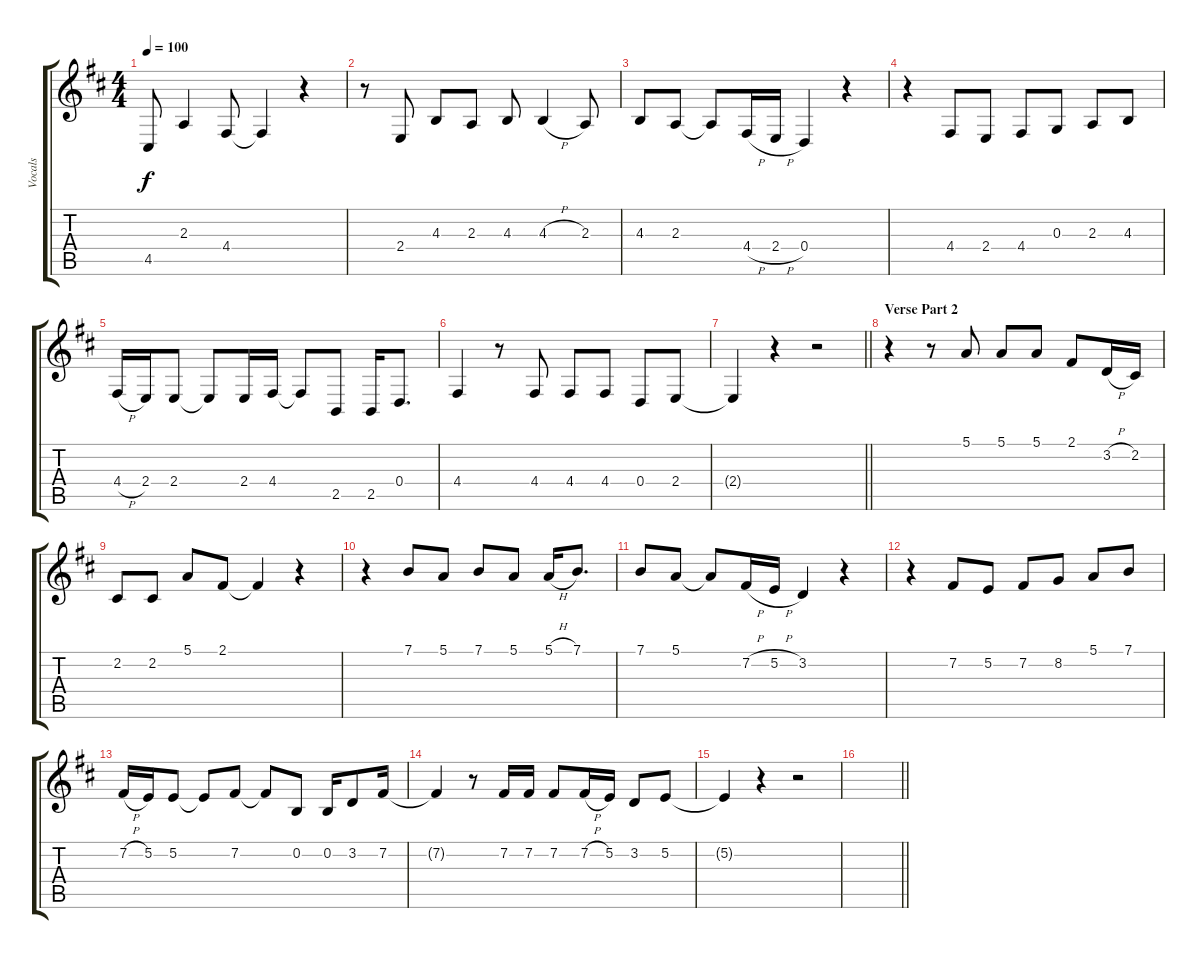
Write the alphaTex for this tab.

\track ("Vocals" "Vocals") {instrument altosax}
\staff {score tabs}
\tuning (E4 B3 G3 D3 A2 E2) {hide}
\ts (4 4)
\tempo 100
\clef g2
\ks d
4.5.8{dy f} 2.3.4 4.4.8 4.4{t}.4 r.4 |
r.8 2.4.8 4.3.8 2.3.8 4.3.8 4.3{h}.4 2.3.8 |
4.3.8 2.3.8 2.3{t}.8 4.4{h}.16 2.4{h}.16 0.4.4 r.4 |
r.4 4.4.8 2.4.8 4.4.8 0.3.8 2.3.8 4.3.8 |
4.4{h}.16 2.4.16 2.4.8 2.4{t}.8 2.4.16 4.4.16 4.4{t}.8 2.5.8 2.5.16 0.4.8{d} |
4.4.4 r.8 4.4.8 4.4.8 4.4.8 0.4.8 2.4.8 |
\barLineRight lightlight
2.4{t}.4 r.4 r.2 |
\section ("" "Verse Part 2")
r.4 r.8 5.1.8 5.1.8 5.1.8 2.1.8 3.2{h}.16 2.2.16 |
2.2.8 2.2.8 5.1.8 2.1.8 2.1{t}.4 r.4 |
r.4 7.1.8 5.1.8 7.1.8 5.1.8 5.1{h}.16 7.1.8{d} |
7.1.8 5.1.8 5.1{t}.8 7.2{h}.16 5.2{h}.16 3.2.4 r.4 |
r.4 7.2.8 5.2.8 7.2.8 8.2.8 5.1.8 7.1.8 |
7.2{h}.16 5.2.16 5.2.8 5.2{t}.8 7.2.8 7.2{t}.8 0.2.8 0.2.16 3.2.8 7.2.16 |
7.2{t}.4 r.8 7.2.16 7.2.16 7.2.8 7.2{h}.16 5.2.16 3.2.8 5.2.8 |
5.2{t}.4 r.4 r.2 |
\barLineRight lightlight
